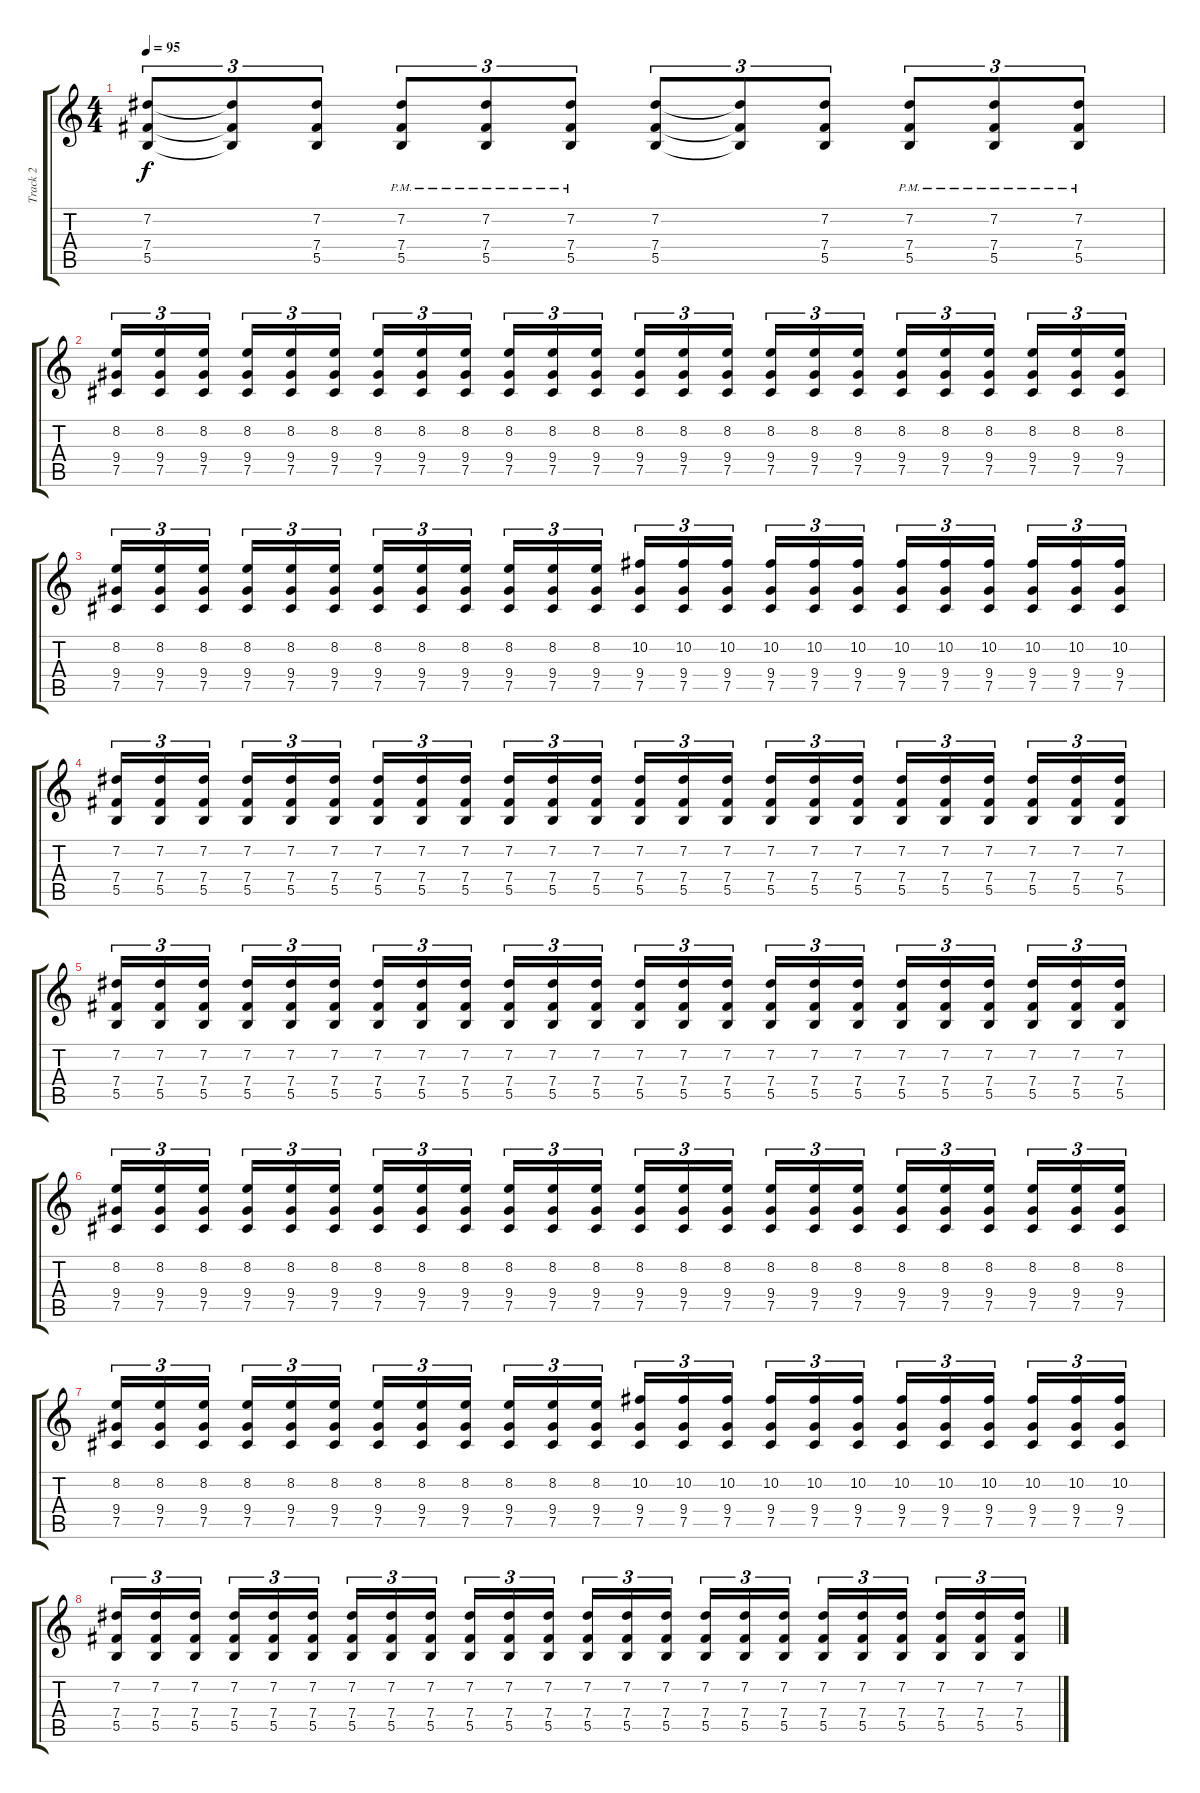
\track ("Track 2" "Track 2") {instrument overdrivenguitar}
\staff {score tabs}
\tuning (Db4 Ab3 E3 B2 Gb2 Db2) {hide}
\ts (4 4)
\tempo 95
\clef g2
\ks c
(7.2 7.4 5.5).8{tu (3 2) dy f} (7.2{t} 7.4{t} 5.5{t}).8{tu (3 2)} (7.2 7.4 5.5).8{tu (3 2)} (7.2{pm} 7.4{pm} 5.5{pm}).8{tu (3 2)} (7.2{pm} 7.4{pm} 5.5{pm}).8{tu (3 2)} (7.2{pm} 7.4{pm} 5.5{pm}).8{tu (3 2)} (7.2 7.4 5.5).8{tu (3 2)} (7.2{t} 7.4{t} 5.5{t}).8{tu (3 2)} (7.2 7.4 5.5).8{tu (3 2)} (7.2{pm} 7.4{pm} 5.5{pm}).8{tu (3 2)} (7.2{pm} 7.4{pm} 5.5{pm}).8{tu (3 2)} (7.2{pm} 7.4{pm} 5.5{pm}).8{tu (3 2)} |
(8.2 9.4 7.5).16{tu (3 2)} (8.2 9.4 7.5).16{tu (3 2)} (8.2 9.4 7.5).16{tu (3 2) beam splitsecondary} (8.2 9.4 7.5).16{tu (3 2)} (8.2 9.4 7.5).16{tu (3 2)} (8.2 9.4 7.5).16{tu (3 2)} (8.2 9.4 7.5).16{tu (3 2)} (8.2 9.4 7.5).16{tu (3 2)} (8.2 9.4 7.5).16{tu (3 2) beam splitsecondary} (8.2 9.4 7.5).16{tu (3 2)} (8.2 9.4 7.5).16{tu (3 2)} (8.2 9.4 7.5).16{tu (3 2)} (8.2 9.4 7.5).16{tu (3 2)} (8.2 9.4 7.5).16{tu (3 2)} (8.2 9.4 7.5).16{tu (3 2) beam splitsecondary} (8.2 9.4 7.5).16{tu (3 2)} (8.2 9.4 7.5).16{tu (3 2)} (8.2 9.4 7.5).16{tu (3 2)} (8.2 9.4 7.5).16{tu (3 2)} (8.2 9.4 7.5).16{tu (3 2)} (8.2 9.4 7.5).16{tu (3 2) beam splitsecondary} (8.2 9.4 7.5).16{tu (3 2)} (8.2 9.4 7.5).16{tu (3 2)} (8.2 9.4 7.5).16{tu (3 2)} |
(8.2 9.4 7.5).16{tu (3 2)} (8.2 9.4 7.5).16{tu (3 2)} (8.2 9.4 7.5).16{tu (3 2) beam splitsecondary} (8.2 9.4 7.5).16{tu (3 2)} (8.2 9.4 7.5).16{tu (3 2)} (8.2 9.4 7.5).16{tu (3 2)} (8.2 9.4 7.5).16{tu (3 2)} (8.2 9.4 7.5).16{tu (3 2)} (8.2 9.4 7.5).16{tu (3 2) beam splitsecondary} (8.2 9.4 7.5).16{tu (3 2)} (8.2 9.4 7.5).16{tu (3 2)} (8.2 9.4 7.5).16{tu (3 2)} (10.2 9.4 7.5).16{tu (3 2)} (10.2 9.4 7.5).16{tu (3 2)} (10.2 9.4 7.5).16{tu (3 2) beam splitsecondary} (10.2 9.4 7.5).16{tu (3 2)} (10.2 9.4 7.5).16{tu (3 2)} (10.2 9.4 7.5).16{tu (3 2)} (10.2 9.4 7.5).16{tu (3 2)} (10.2 9.4 7.5).16{tu (3 2)} (10.2 9.4 7.5).16{tu (3 2) beam splitsecondary} (10.2 9.4 7.5).16{tu (3 2)} (10.2 9.4 7.5).16{tu (3 2)} (10.2 9.4 7.5).16{tu (3 2)} |
(7.2 7.4 5.5).16{tu (3 2)} (7.2 7.4 5.5).16{tu (3 2)} (7.2 7.4 5.5).16{tu (3 2) beam splitsecondary} (7.2 7.4 5.5).16{tu (3 2)} (7.2 7.4 5.5).16{tu (3 2)} (7.2 7.4 5.5).16{tu (3 2)} (7.2 7.4 5.5).16{tu (3 2)} (7.2 7.4 5.5).16{tu (3 2)} (7.2 7.4 5.5).16{tu (3 2) beam splitsecondary} (7.2 7.4 5.5).16{tu (3 2)} (7.2 7.4 5.5).16{tu (3 2)} (7.2 7.4 5.5).16{tu (3 2)} (7.2 7.4 5.5).16{tu (3 2)} (7.2 7.4 5.5).16{tu (3 2)} (7.2 7.4 5.5).16{tu (3 2) beam splitsecondary} (7.2 7.4 5.5).16{tu (3 2)} (7.2 7.4 5.5).16{tu (3 2)} (7.2 7.4 5.5).16{tu (3 2)} (7.2 7.4 5.5).16{tu (3 2)} (7.2 7.4 5.5).16{tu (3 2)} (7.2 7.4 5.5).16{tu (3 2) beam splitsecondary} (7.2 7.4 5.5).16{tu (3 2)} (7.2 7.4 5.5).16{tu (3 2)} (7.2 7.4 5.5).16{tu (3 2)} |
(7.2 7.4 5.5).16{tu (3 2)} (7.2 7.4 5.5).16{tu (3 2)} (7.2 7.4 5.5).16{tu (3 2) beam splitsecondary} (7.2 7.4 5.5).16{tu (3 2)} (7.2 7.4 5.5).16{tu (3 2)} (7.2 7.4 5.5).16{tu (3 2)} (7.2 7.4 5.5).16{tu (3 2)} (7.2 7.4 5.5).16{tu (3 2)} (7.2 7.4 5.5).16{tu (3 2) beam splitsecondary} (7.2 7.4 5.5).16{tu (3 2)} (7.2 7.4 5.5).16{tu (3 2)} (7.2 7.4 5.5).16{tu (3 2)} (7.2 7.4 5.5).16{tu (3 2)} (7.2 7.4 5.5).16{tu (3 2)} (7.2 7.4 5.5).16{tu (3 2) beam splitsecondary} (7.2 7.4 5.5).16{tu (3 2)} (7.2 7.4 5.5).16{tu (3 2)} (7.2 7.4 5.5).16{tu (3 2)} (7.2 7.4 5.5).16{tu (3 2)} (7.2 7.4 5.5).16{tu (3 2)} (7.2 7.4 5.5).16{tu (3 2) beam splitsecondary} (7.2 7.4 5.5).16{tu (3 2)} (7.2 7.4 5.5).16{tu (3 2)} (7.2 7.4 5.5).16{tu (3 2)} |
(8.2 9.4 7.5).16{tu (3 2)} (8.2 9.4 7.5).16{tu (3 2)} (8.2 9.4 7.5).16{tu (3 2) beam splitsecondary} (8.2 9.4 7.5).16{tu (3 2)} (8.2 9.4 7.5).16{tu (3 2)} (8.2 9.4 7.5).16{tu (3 2)} (8.2 9.4 7.5).16{tu (3 2)} (8.2 9.4 7.5).16{tu (3 2)} (8.2 9.4 7.5).16{tu (3 2) beam splitsecondary} (8.2 9.4 7.5).16{tu (3 2)} (8.2 9.4 7.5).16{tu (3 2)} (8.2 9.4 7.5).16{tu (3 2)} (8.2 9.4 7.5).16{tu (3 2)} (8.2 9.4 7.5).16{tu (3 2)} (8.2 9.4 7.5).16{tu (3 2) beam splitsecondary} (8.2 9.4 7.5).16{tu (3 2)} (8.2 9.4 7.5).16{tu (3 2)} (8.2 9.4 7.5).16{tu (3 2)} (8.2 9.4 7.5).16{tu (3 2)} (8.2 9.4 7.5).16{tu (3 2)} (8.2 9.4 7.5).16{tu (3 2) beam splitsecondary} (8.2 9.4 7.5).16{tu (3 2)} (8.2 9.4 7.5).16{tu (3 2)} (8.2 9.4 7.5).16{tu (3 2)} |
(8.2 9.4 7.5).16{tu (3 2)} (8.2 9.4 7.5).16{tu (3 2)} (8.2 9.4 7.5).16{tu (3 2) beam splitsecondary} (8.2 9.4 7.5).16{tu (3 2)} (8.2 9.4 7.5).16{tu (3 2)} (8.2 9.4 7.5).16{tu (3 2)} (8.2 9.4 7.5).16{tu (3 2)} (8.2 9.4 7.5).16{tu (3 2)} (8.2 9.4 7.5).16{tu (3 2) beam splitsecondary} (8.2 9.4 7.5).16{tu (3 2)} (8.2 9.4 7.5).16{tu (3 2)} (8.2 9.4 7.5).16{tu (3 2)} (10.2 9.4 7.5).16{tu (3 2)} (10.2 9.4 7.5).16{tu (3 2)} (10.2 9.4 7.5).16{tu (3 2) beam splitsecondary} (10.2 9.4 7.5).16{tu (3 2)} (10.2 9.4 7.5).16{tu (3 2)} (10.2 9.4 7.5).16{tu (3 2)} (10.2 9.4 7.5).16{tu (3 2)} (10.2 9.4 7.5).16{tu (3 2)} (10.2 9.4 7.5).16{tu (3 2) beam splitsecondary} (10.2 9.4 7.5).16{tu (3 2)} (10.2 9.4 7.5).16{tu (3 2)} (10.2 9.4 7.5).16{tu (3 2)} |
(7.2 7.4 5.5).16{tu (3 2)} (7.2 7.4 5.5).16{tu (3 2)} (7.2 7.4 5.5).16{tu (3 2) beam splitsecondary} (7.2 7.4 5.5).16{tu (3 2)} (7.2 7.4 5.5).16{tu (3 2)} (7.2 7.4 5.5).16{tu (3 2)} (7.2 7.4 5.5).16{tu (3 2)} (7.2 7.4 5.5).16{tu (3 2)} (7.2 7.4 5.5).16{tu (3 2) beam splitsecondary} (7.2 7.4 5.5).16{tu (3 2)} (7.2 7.4 5.5).16{tu (3 2)} (7.2 7.4 5.5).16{tu (3 2)} (7.2 7.4 5.5).16{tu (3 2)} (7.2 7.4 5.5).16{tu (3 2)} (7.2 7.4 5.5).16{tu (3 2) beam splitsecondary} (7.2 7.4 5.5).16{tu (3 2)} (7.2 7.4 5.5).16{tu (3 2)} (7.2 7.4 5.5).16{tu (3 2)} (7.2 7.4 5.5).16{tu (3 2)} (7.2 7.4 5.5).16{tu (3 2)} (7.2 7.4 5.5).16{tu (3 2) beam splitsecondary} (7.2 7.4 5.5).16{tu (3 2)} (7.2 7.4 5.5).16{tu (3 2)} (7.2 7.4 5.5).16{tu (3 2)}
